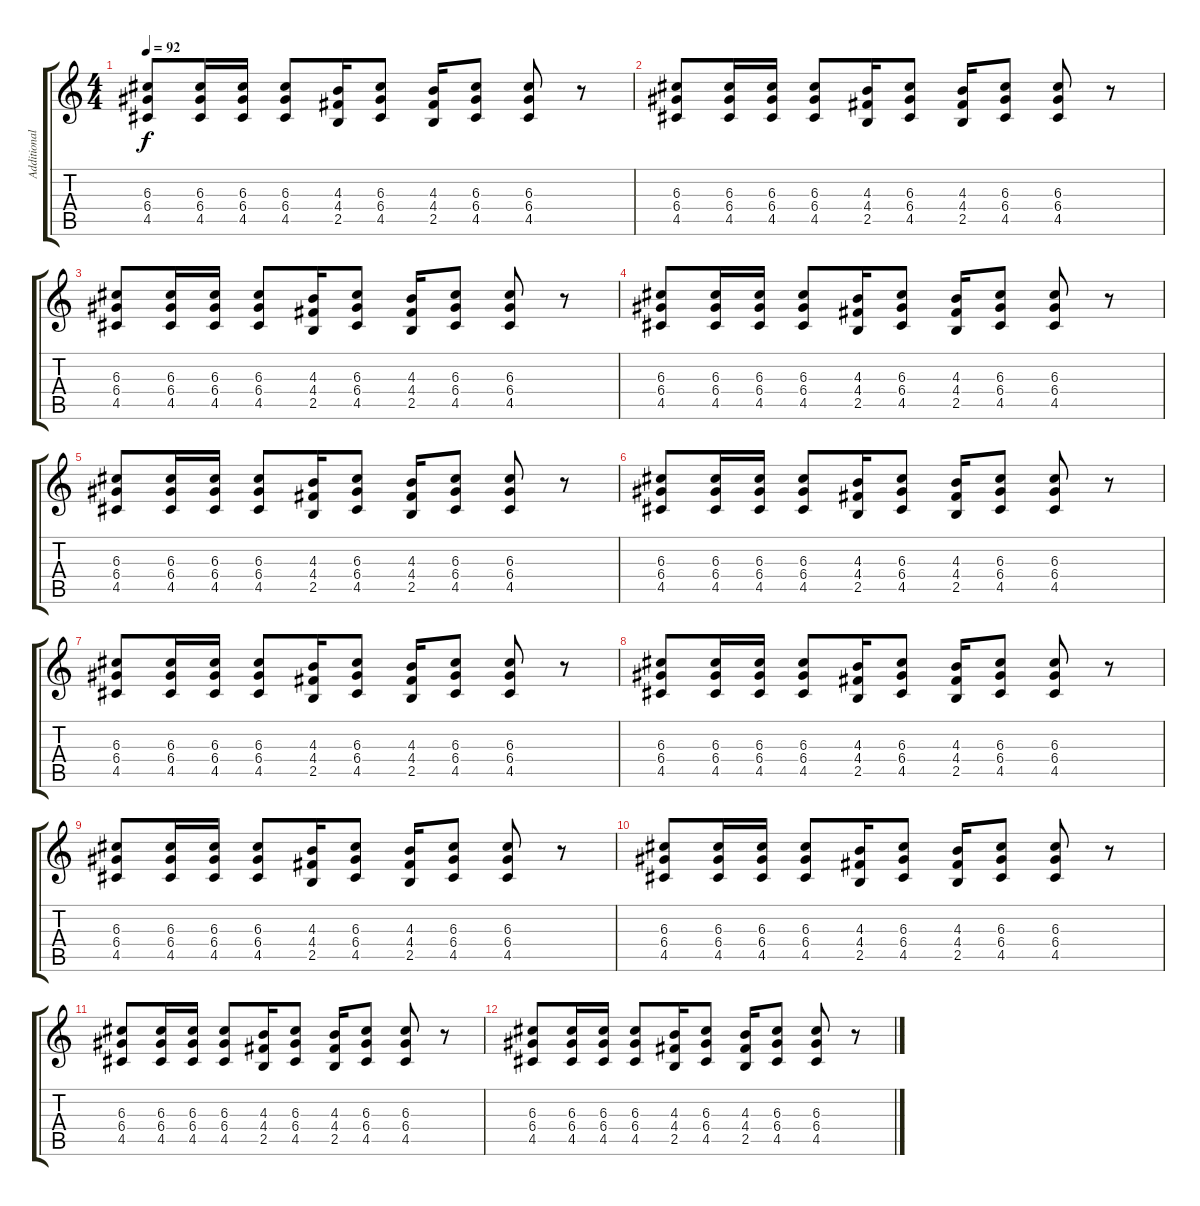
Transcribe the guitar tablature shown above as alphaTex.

\track ("Additional Guitar" "Additional") {instrument acousticguitarsteel}
\staff {score tabs}
\tuning (E4 B3 G3 D3 A2 E2) {hide}
\ts (4 4)
\tempo 92
\clef g2
\ks c
(6.3 6.4 4.5).8{dy f} (6.3 6.4 4.5).16 (6.3 6.4 4.5).16 (6.3 6.4 4.5).8 (4.3 4.4 2.5).16 (6.3 6.4 4.5).8 (4.3 4.4 2.5).16 (6.3 6.4 4.5).8 (6.3 6.4 4.5).8 r.8 |
(6.3 6.4 4.5).8{volume 9} (6.3 6.4 4.5).16 (6.3 6.4 4.5).16 (6.3 6.4 4.5).8 (4.3 4.4 2.5).16 (6.3 6.4 4.5).8 (4.3 4.4 2.5).16 (6.3 6.4 4.5).8 (6.3 6.4 4.5).8 r.8 |
(6.3 6.4 4.5).8 (6.3 6.4 4.5).16 (6.3 6.4 4.5).16 (6.3 6.4 4.5).8 (4.3 4.4 2.5).16 (6.3 6.4 4.5).8 (4.3 4.4 2.5).16 (6.3 6.4 4.5).8 (6.3 6.4 4.5).8 r.8 |
(6.3 6.4 4.5).8 (6.3 6.4 4.5).16 (6.3 6.4 4.5).16 (6.3 6.4 4.5).8 (4.3 4.4 2.5).16 (6.3 6.4 4.5).8 (4.3 4.4 2.5).16 (6.3 6.4 4.5).8 (6.3 6.4 4.5).8 r.8 |
(6.3 6.4 4.5).8 (6.3 6.4 4.5).16 (6.3 6.4 4.5).16 (6.3 6.4 4.5).8 (4.3 4.4 2.5).16 (6.3 6.4 4.5).8 (4.3 4.4 2.5).16 (6.3 6.4 4.5).8 (6.3 6.4 4.5).8 r.8 |
(6.3 6.4 4.5).8 (6.3 6.4 4.5).16 (6.3 6.4 4.5).16 (6.3 6.4 4.5).8 (4.3 4.4 2.5).16 (6.3 6.4 4.5).8 (4.3 4.4 2.5).16 (6.3 6.4 4.5).8 (6.3 6.4 4.5).8 r.8 |
(6.3 6.4 4.5).8 (6.3 6.4 4.5).16 (6.3 6.4 4.5).16 (6.3 6.4 4.5).8 (4.3 4.4 2.5).16 (6.3 6.4 4.5).8 (4.3 4.4 2.5).16 (6.3 6.4 4.5).8 (6.3 6.4 4.5).8 r.8 |
(6.3 6.4 4.5).8 (6.3 6.4 4.5).16 (6.3 6.4 4.5).16 (6.3 6.4 4.5).8 (4.3 4.4 2.5).16 (6.3 6.4 4.5).8 (4.3 4.4 2.5).16 (6.3 6.4 4.5).8 (6.3 6.4 4.5).8 r.8 |
(6.3 6.4 4.5).8 (6.3 6.4 4.5).16 (6.3 6.4 4.5).16 (6.3 6.4 4.5).8 (4.3 4.4 2.5).16 (6.3 6.4 4.5).8 (4.3 4.4 2.5).16 (6.3 6.4 4.5).8 (6.3 6.4 4.5).8 r.8 |
(6.3 6.4 4.5).8 (6.3 6.4 4.5).16 (6.3 6.4 4.5).16 (6.3 6.4 4.5).8 (4.3 4.4 2.5).16 (6.3 6.4 4.5).8 (4.3 4.4 2.5).16 (6.3 6.4 4.5).8 (6.3 6.4 4.5).8 r.8 |
(6.3 6.4 4.5).8 (6.3 6.4 4.5).16 (6.3 6.4 4.5).16 (6.3 6.4 4.5).8 (4.3 4.4 2.5).16 (6.3 6.4 4.5).8 (4.3 4.4 2.5).16 (6.3 6.4 4.5).8 (6.3 6.4 4.5).8 r.8 |
(6.3 6.4 4.5).8 (6.3 6.4 4.5).16 (6.3 6.4 4.5).16 (6.3 6.4 4.5).8 (4.3 4.4 2.5).16 (6.3 6.4 4.5).8 (4.3 4.4 2.5).16 (6.3 6.4 4.5).8 (6.3 6.4 4.5).8 r.8
